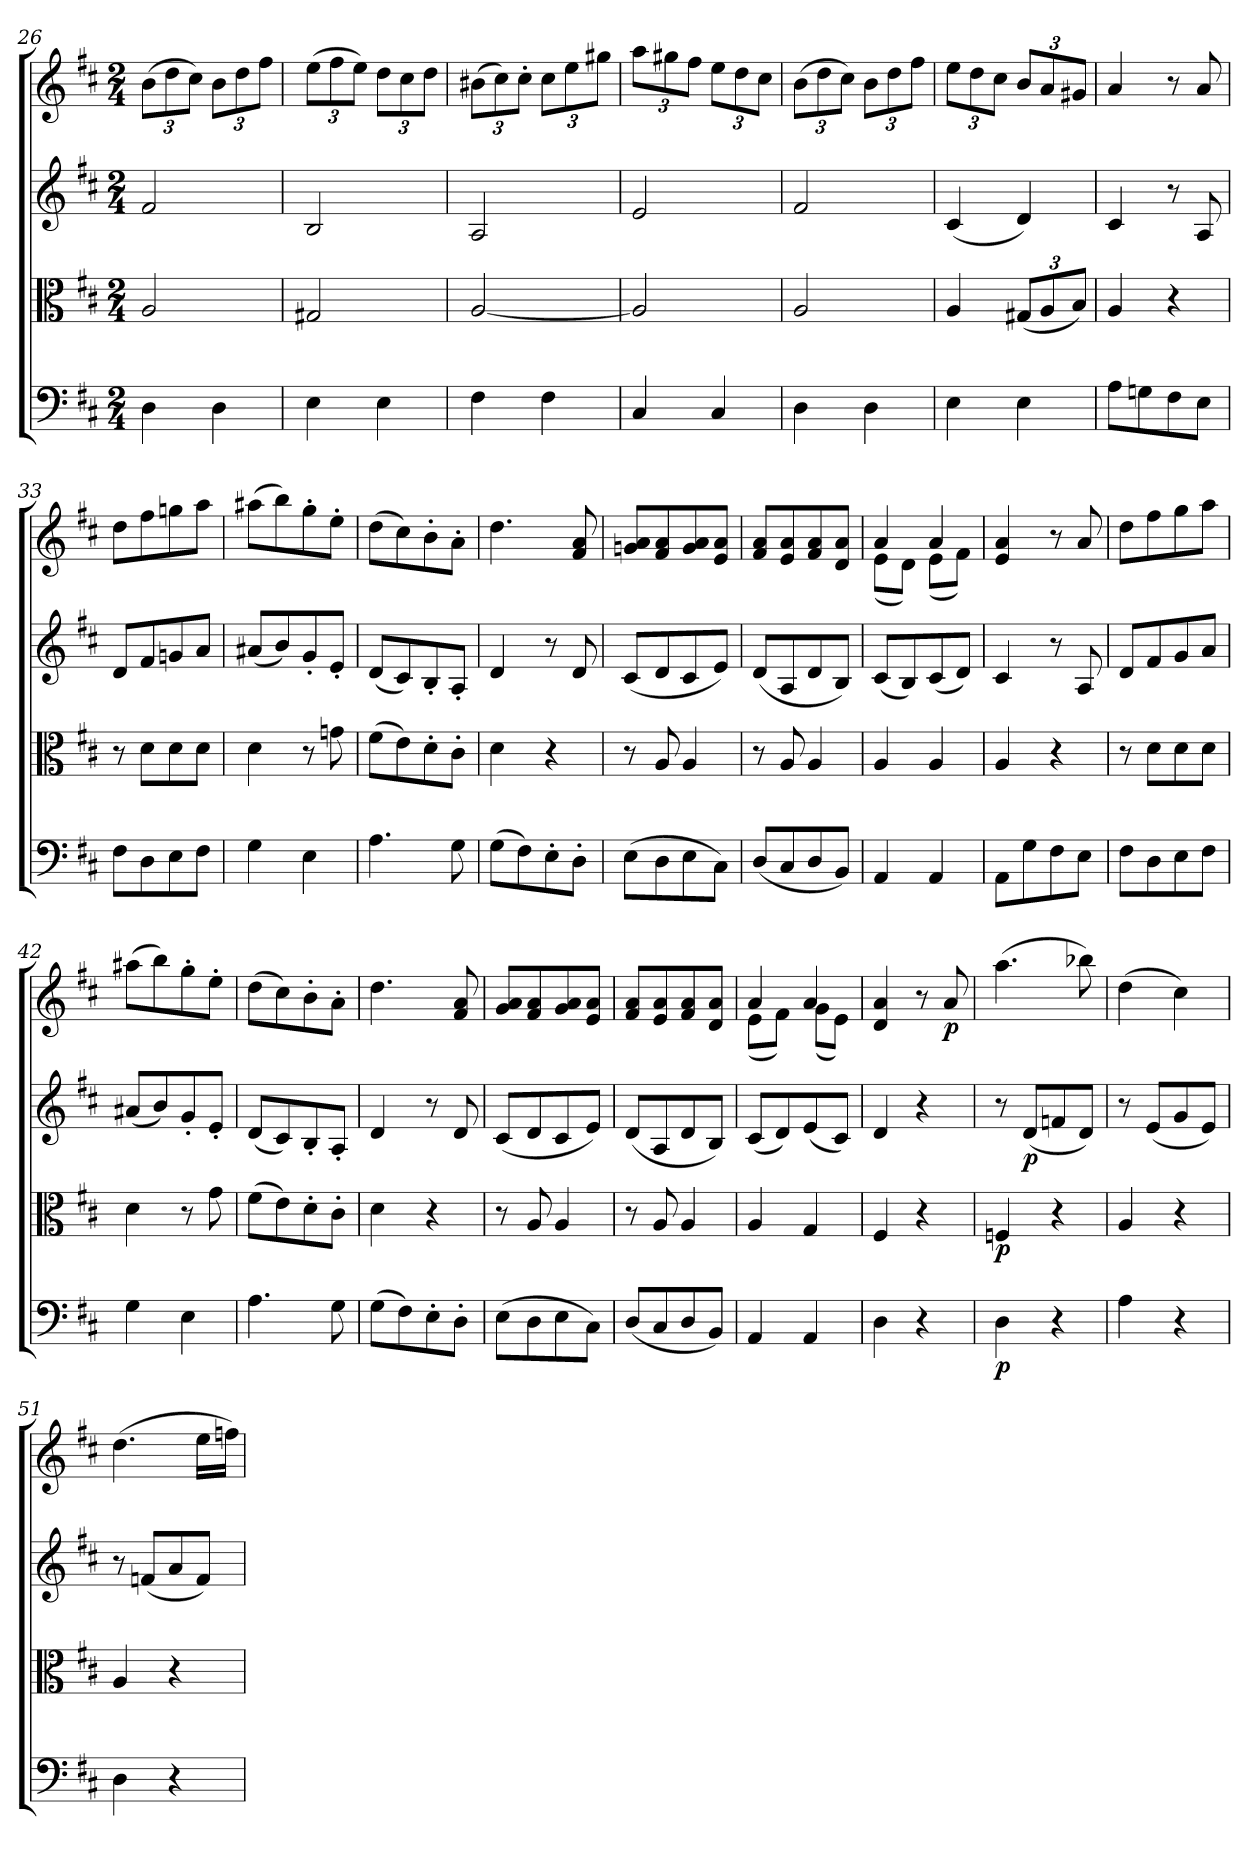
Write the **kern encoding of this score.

**kern	**dynam	**kern	**dynam	**kern	**dynam	**kern	**dynam
*part4	*part4	*part3	*part3	*part2	*part2	*part1	*part1
*staff4	*staff4	*staff3	*staff3	*staff2	*staff2	*staff1	*staff1
*clefF4	*	*clefC3	*	*clefG2	*	*clefG2	*
*k[f#c#]	*	*k[f#c#]	*	*k[f#c#]	*	*k[f#c#]	*
*D:	*	*D:	*	*D:	*	*D:	*
*M2/4	*	*M2/4	*	*M2/4	*	*M2/4	*
=26	=26	=26	=26	=26	=26	=26	=26
4D\	.	2A/	.	2f#/	.	(12b\L	.
.	.	.	.	.	.	12dd\	.
.	.	.	.	.	.	12cc#\J)	.
4D\	.	.	.	.	.	12b\L	.
.	.	.	.	.	.	12dd\	.
.	.	.	.	.	.	12ff#\J	.
=27	=27	=27	=27	=27	=27	=27	=27
4E\	.	2G#X/	.	2B/	.	(12ee\L	.
.	.	.	.	.	.	12ff#\	.
.	.	.	.	.	.	12ee\J)	.
4E\	.	.	.	.	.	12dd\L	.
.	.	.	.	.	.	12cc#\	.
.	.	.	.	.	.	12dd\J	.
=28	=28	=28	=28	=28	=28	=28	=28
4F#\	.	[2A/	.	2A/	.	(12b#X\L	.
.	.	.	.	.	.	12cc#\)	.
.	.	.	.	.	.	12cc#'\J	.
4F#\	.	.	.	.	.	12cc#\L	.
.	.	.	.	.	.	12ee\	.
.	.	.	.	.	.	12gg#X\J	.
=29	=29	=29	=29	=29	=29	=29	=29
4C#/	.	2A/]	.	2e/	.	12aa\L	.
.	.	.	.	.	.	12gg#X\	.
.	.	.	.	.	.	12ff#\J	.
4C#/	.	.	.	.	.	12ee\L	.
.	.	.	.	.	.	12dd\	.
.	.	.	.	.	.	12cc#\J	.
=30	=30	=30	=30	=30	=30	=30	=30
4D\	.	2A/	.	2f#/	.	(12b\L	.
.	.	.	.	.	.	12dd\	.
.	.	.	.	.	.	12cc#\J)	.
4D\	.	.	.	.	.	12b\L	.
.	.	.	.	.	.	12dd\	.
.	.	.	.	.	.	12ff#\J	.
=31	=31	=31	=31	=31	=31	=31	=31
4E\	.	4A/	.	(4c#/	.	12ee\L	.
.	.	.	.	.	.	12dd\	.
.	.	.	.	.	.	12cc#\J	.
4E\	.	(12G#X/L	.	4d/)	.	12b/L	.
.	.	12A/	.	.	.	12a/	.
.	.	12B/J)	.	.	.	12g#X/J	.
=32	=32	=32	=32	=32	=32	=32	=32
8A\L	.	4A/	.	4c#/	.	4a/	.
8Gn\	.	.	.	.	.	.	.
8F#\	.	4r	.	8r	.	8r	.
8E\J	.	.	.	8A/	.	8a/	.
=33	=33	=33	=33	=33	=33	=33	=33
8F#\L	.	8r	.	8d/L	.	8dd\L	.
8D\	.	8d\L	.	8f#/	.	8ff#\	.
8E\	.	8d\	.	8gn/	.	8ggn\	.
8F#\J	.	8d\J	.	8a/J	.	8aa\J	.
=34	=34	=34	=34	=34	=34	=34	=34
4G\	.	4d\	.	(8a#X/L	.	(8aa#X\L	.
.	.	.	.	8b/)	.	8bb\)	.
4E\	.	8r	.	8g'/	.	8gg'\	.
.	.	8gn\	.	8e'/J	.	8ee'\J	.
=35	=35	=35	=35	=35	=35	=35	=35
4.A\	.	(8f#\L	.	(8d/L	.	(8dd\L	.
.	.	8e\)	.	8c#/)	.	8cc#\)	.
.	.	8d'\	.	8B'/	.	8b'\	.
8G\	.	8c#'\J	.	8A'/J	.	8a'\J	.
=36	=36	=36	=36	=36	=36	=36	=36
(8G\L	.	4d\	.	4d/	.	4.dd\	.
8F#\)	.	.	.	.	.	.	.
8E'\	.	4r	.	8r	.	.	.
8D'\J	.	.	.	8d/	.	8f#/ 8a/	.
=37	=37	=37	=37	=37	=37	=37	=37
(8E\L	.	8r	.	(8c#/L	.	8gn/ 8a/L	.
8D\	.	8A/	.	8d/	.	8f#/ 8a/	.
8E\	.	4A/	.	8c#/	.	8g/ 8a/	.
8C#\J)	.	.	.	8e/J)	.	8e/ 8a/J	.
=38	=38	=38	=38	=38	=38	=38	=38
(8D/L	.	8r	.	(8d/L	.	8f#/ 8a/L	.
8C#/	.	8A/	.	8A/	.	8e/ 8a/	.
8D/	.	4A/	.	8d/	.	8f#/ 8a/	.
8BB/J)	.	.	.	8B/J)	.	8d/ 8a/J	.
=39	=39	=39	=39	=39	=39	=39	=39
*	*	*	*	*	*	*^	*
4AA/	.	4A/	.	(8c#/L	.	4a/	(8e\L	.
.	.	.	.	8B/)	.	.	8d\J)	.
4AA/	.	4A/	.	(8c#/	.	4a/	(8e\L	.
.	.	.	.	8d/J)	.	.	8f#\J)	.
*	*	*	*	*	*	*v	*v	*
=40	=40	=40	=40	=40	=40	=40	=40
8AA\L	.	4A/	.	4c#/	.	4e/ 4a/	.
8G\	.	.	.	.	.	.	.
8F#\	.	4r	.	8r	.	8r	.
8E\J	.	.	.	8A/	.	8a/	.
=41	=41	=41	=41	=41	=41	=41	=41
8F#\L	.	8r	.	8d/L	.	8dd\L	.
8D\	.	8d\L	.	8f#/	.	8ff#\	.
8E\	.	8d\	.	8g/	.	8gg\	.
8F#\J	.	8d\J	.	8a/J	.	8aa\J	.
=42	=42	=42	=42	=42	=42	=42	=42
4G\	.	4d\	.	(8a#X/L	.	(8aa#X\L	.
.	.	.	.	8b/)	.	8bb\)	.
4E\	.	8r	.	8g'/	.	8gg'\	.
.	.	8g\	.	8e'/J	.	8ee'\J	.
=43	=43	=43	=43	=43	=43	=43	=43
4.A\	.	(8f#\L	.	(8d/L	.	(8dd\L	.
.	.	8e\)	.	8c#/)	.	8cc#\)	.
.	.	8d'\	.	8B'/	.	8b'\	.
8G\	.	8c#'\J	.	8A'/J	.	8a'\J	.
=44	=44	=44	=44	=44	=44	=44	=44
(8G\L	.	4d\	.	4d/	.	4.dd\	.
8F#\)	.	.	.	.	.	.	.
8E'\	.	4r	.	8r	.	.	.
8D'\J	.	.	.	8d/	.	8f#/ 8a/	.
=45	=45	=45	=45	=45	=45	=45	=45
(8E\L	.	8r	.	(8c#/L	.	8g/ 8a/L	.
8D\	.	8A/	.	8d/	.	8f#/ 8a/	.
8E\	.	4A/	.	8c#/	.	8g/ 8a/	.
8C#\J)	.	.	.	8e/J)	.	8e/ 8a/J	.
=46	=46	=46	=46	=46	=46	=46	=46
(8D/L	.	8r	.	(8d/L	.	8f#/ 8a/L	.
8C#/	.	8A/	.	8A/	.	8e/ 8a/	.
8D/	.	4A/	.	8d/	.	8f#/ 8a/	.
8BB/J)	.	.	.	8B/J)	.	8d/ 8a/J	.
=47	=47	=47	=47	=47	=47	=47	=47
*	*	*	*	*	*	*^	*
4AA/	.	4A/	.	(8c#/L	.	4a/	(8e\L	.
.	.	.	.	8d/)	.	.	8f#\J)	.
4AA/	.	4G/	.	(8e/	.	4a/	(8g\L	.
.	.	.	.	8c#/J)	.	.	8e\J)	.
*	*	*	*	*	*	*v	*v	*
=48	=48	=48	=48	=48	=48	=48	=48
4D\	.	4F#/	.	4d/	.	4d/ 4a/	.
4r	.	4r	.	4r	.	8r	.
.	.	.	.	.	.	8a/	p
=49	=49	=49	=49	=49	=49	=49	=49
4D\	p	4Fn/	p	8r	.	(4.aa\	.
.	.	.	.	(8d/L	p	.	.
4r	.	4r	.	8fn/	.	.	.
.	.	.	.	8d/J)	.	8bb-X\)	.
=50	=50	=50	=50	=50	=50	=50	=50
4A\	.	4A/	.	8r	.	(4dd\	.
.	.	.	.	(8e/L	.	.	.
4r	.	4r	.	8g/	.	4cc#\)	.
.	.	.	.	8e/J)	.	.	.
=51	=51	=51	=51	=51	=51	=51	=51
4D\	.	4A/	.	8r	.	(4.dd\	.
.	.	.	.	(8fn/L	.	.	.
4r	.	4r	.	8a/	.	.	.
.	.	.	.	8f/J)	.	16ee\LL	.
.	.	.	.	.	.	16ffn\JJ)	.
=	=	=	=	=	=	=	=
*-	*-	*-	*-	*-	*-	*-	*-
